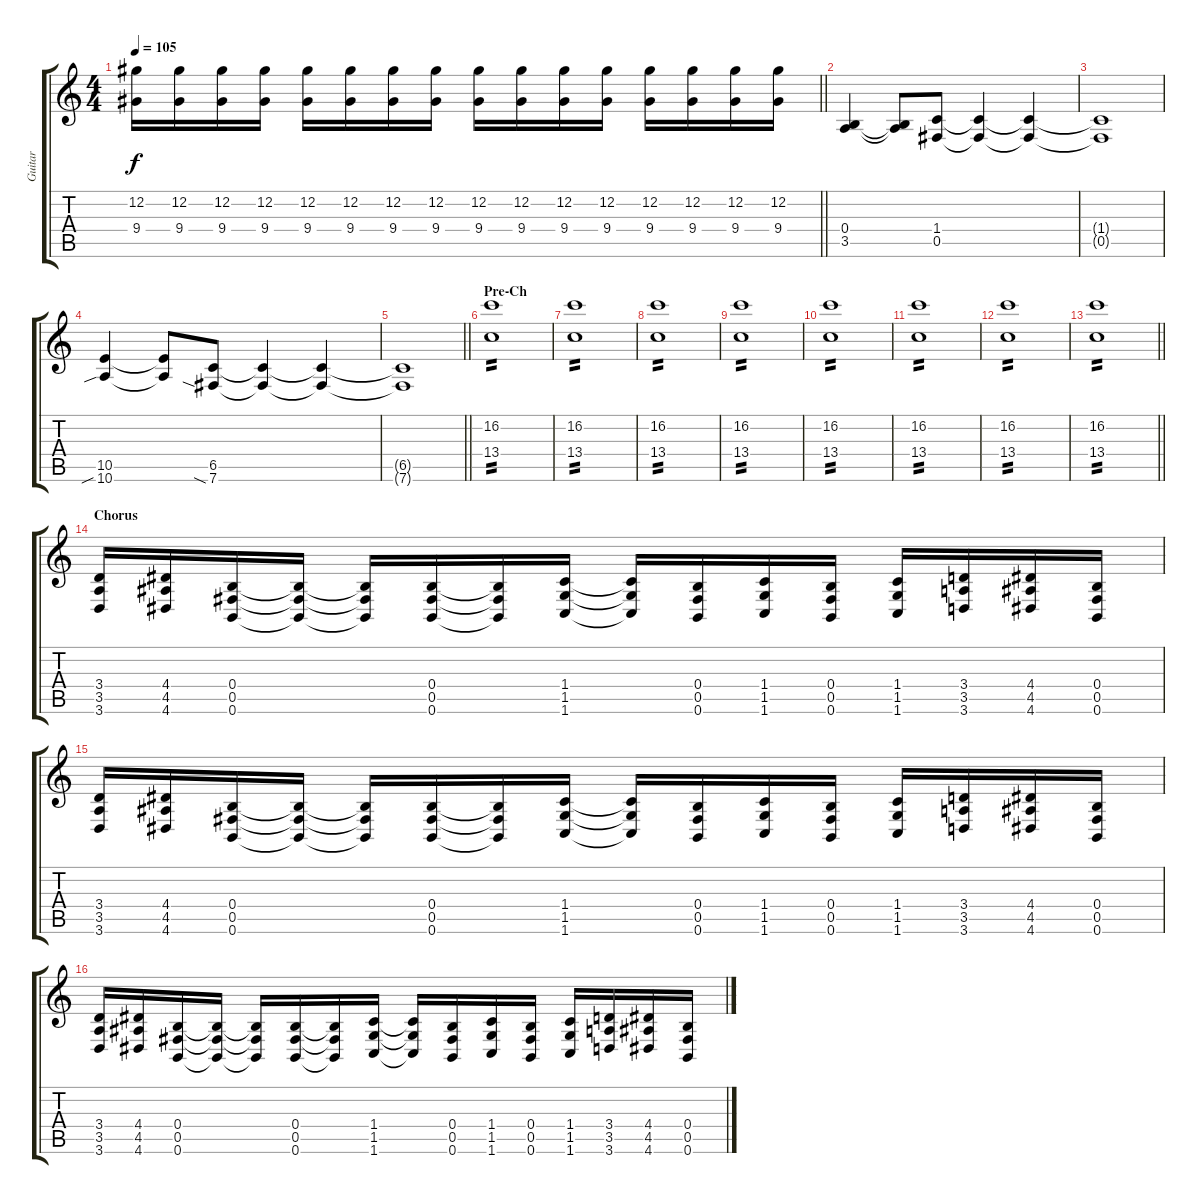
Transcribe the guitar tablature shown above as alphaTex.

\track ("Guitar" "Guitar") {instrument overdrivenguitar}
\staff {score tabs}
\tuning (Db4 Ab3 E3 B2 Gb2 B1) {hide}
\ts (4 4)
\tempo 105
\clef g2
\barLineRight lightlight
\ks c
(12.2 9.4).16{dy f} (12.2 9.4).16 (12.2 9.4).16 (12.2 9.4).16 (12.2 9.4).16 (12.2 9.4).16 (12.2 9.4).16 (12.2 9.4).16 (12.2 9.4).16 (12.2 9.4).16 (12.2 9.4).16 (12.2 9.4).16 (12.2 9.4).16 (12.2 9.4).16 (12.2 9.4).16 (12.2 9.4).16 |
(0.4 3.5).4{instrument electricguitarclean} (0.4{t} 3.5{t}).8 (1.4 0.5).8 (1.4{t} 0.5{t}).4 (1.4{t} 0.5{t}).4 |
(1.4{t} 0.5{t}).1 |
(10.5 10.6{sib}).4 (10.5{t} 10.6{t}).8 (6.5 7.6{sia}).8 (6.5{t} 7.6{t}).4 (6.5{t} 7.6{t}).4 |
\barLineRight lightlight
(6.5{t} 7.6{t}).1 |
\section ("" "Pre-Ch")
(16.2 13.4).1{tp 2 instrument overdrivenguitar} |
(16.2 13.4).1{tp 2} |
(16.2 13.4).1{tp 2} |
(16.2 13.4).1{tp 2} |
(16.2 13.4).1{tp 2} |
(16.2 13.4).1{tp 2} |
(16.2 13.4).1{tp 2} |
\barLineRight lightlight
(16.2 13.4).1{tp 2} |
\section ("" "Chorus")
(3.4 3.5 3.6).16{instrument overdrivenguitar} (4.4 4.5 4.6).16 (0.4 0.5 0.6).16 (0.4{t} 0.5{t} 0.6{t}).16 (0.4{t} 0.5{t} 0.6{t}).16 (0.4 0.5 0.6).16 (0.4{t} 0.5{t} 0.6{t}).16 (1.4 1.5 1.6).16 (1.4{t} 1.5{t} 1.6{t}).16 (0.4 0.5 0.6).16 (1.4 1.5 1.6).16 (0.4 0.5 0.6).16 (1.4 1.5 1.6).16 (3.4 3.5 3.6).16 (4.4 4.5 4.6).16 (0.4 0.5 0.6).16 |
(3.4 3.5 3.6).16 (4.4 4.5 4.6).16 (0.4 0.5 0.6).16 (0.4{t} 0.5{t} 0.6{t}).16 (0.4{t} 0.5{t} 0.6{t}).16 (0.4 0.5 0.6).16 (0.4{t} 0.5{t} 0.6{t}).16 (1.4 1.5 1.6).16 (1.4{t} 1.5{t} 1.6{t}).16 (0.4 0.5 0.6).16 (1.4 1.5 1.6).16 (0.4 0.5 0.6).16 (1.4 1.5 1.6).16 (3.4 3.5 3.6).16 (4.4 4.5 4.6).16 (0.4 0.5 0.6).16 |
(3.4 3.5 3.6).16 (4.4 4.5 4.6).16 (0.4 0.5 0.6).16 (0.4{t} 0.5{t} 0.6{t}).16 (0.4{t} 0.5{t} 0.6{t}).16 (0.4 0.5 0.6).16 (0.4{t} 0.5{t} 0.6{t}).16 (1.4 1.5 1.6).16 (1.4{t} 1.5{t} 1.6{t}).16 (0.4 0.5 0.6).16 (1.4 1.5 1.6).16 (0.4 0.5 0.6).16 (1.4 1.5 1.6).16 (3.4 3.5 3.6).16 (4.4 4.5 4.6).16 (0.4 0.5 0.6).16
